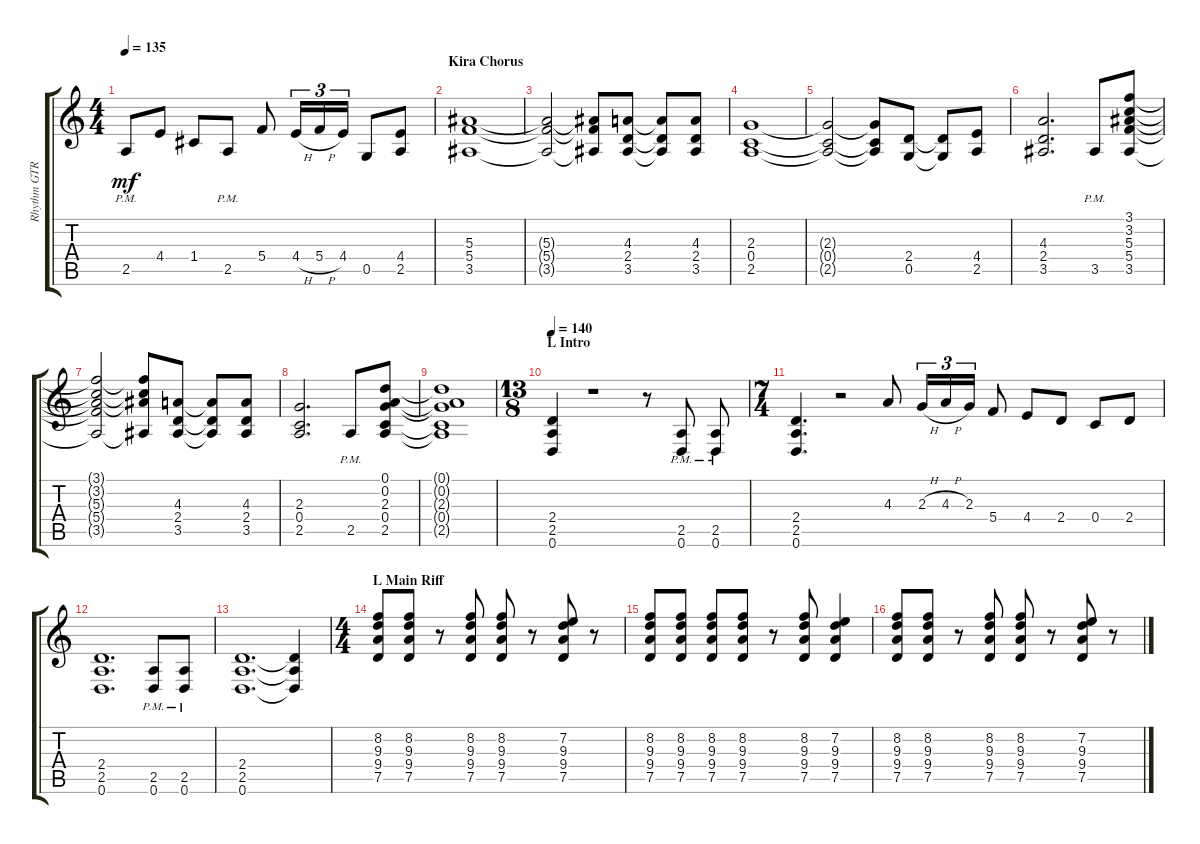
\track ("Rhythm GTR 2" "Rhythm GTR") {instrument distortionguitar}
\staff {score tabs}
\tuning (D4 A3 F3 C3 G2 D2) {hide}
\ts (4 4)
\tempo 135
\clef g2
\ks aminor
2.5{pm}.8{dy mf} 4.4.8 1.4.8 2.5{pm}.8 5.4.8 4.4{h}.16{tu (3 2)} 5.4{h}.16{tu (3 2)} 4.4.16{tu (3 2)} 0.5.8 (4.4 2.5).8 |
\section ("" "Kira Chorus")
(5.3 5.4 3.5).1 |
(5.3{t} 5.4{t} 3.5{t}).2 (5.3{t} 5.4{t} 3.5{t}).8 (4.3 2.4 3.5).8 (4.3{t} 2.4{t} 3.5{t}).8 (4.3 2.4 3.5).8 |
(2.3 0.4 2.5).1 |
(2.3{t} 0.4{t} 2.5{t}).2 (2.3{t} 0.4{t} 2.5{t}).8 (2.4 0.5).8 (2.4{t} 0.5{t}).8 (4.4 2.5).8 |
(4.3 2.4 3.5).2{d} 3.5{pm}.8 (3.1 3.2 5.3 5.4 3.5).8 |
(3.1{t} 3.2{t} 5.3{t} 5.4{t} 3.5{t}).2 (3.1{t} 3.2{t} 5.3{t} 3.5{t}).8 (4.3 2.4 3.5).8 (4.3{t} 2.4{t} 3.5{t}).8 (4.3 2.4 3.5).8 |
(2.3 0.4 2.5).2{d} 2.5{pm}.8 (0.1 0.2 2.3 0.4 2.5).8 |
(0.1{t} 0.2{t} 2.3{t} 0.4{t} 2.5{t}).1 |
\ts (13 8)
\section ("" "L Intro")
\tempo 140
(2.4 2.5 0.6).4 r.1 r.8 (2.5{pm} 0.6{pm}).8 (2.5{pm} 0.6{pm}).8 |
\ts (7 4)
(2.4 2.5 0.6).4{d} r.2 4.3.8 2.3{h}.16{tu (3 2)} 4.3{h}.16{tu (3 2)} 2.3.16{tu (3 2)} 5.4.8 4.4.8 2.4.8 0.4.8 2.4.8 |
(2.4 2.5 0.6).1{d} (2.5{pm} 0.6{pm}).8 (2.5{pm} 0.6{pm}).8 |
(2.4 2.5 0.6).1{d} (2.4{t} 2.5{t} 0.6{t}).4 |
\ts (4 4)
\section ("" "L Main Riff")
(8.2 9.3 9.4 7.5).8 (8.2 9.3 9.4 7.5).8 r.8 (8.2 9.3 9.4 7.5).8 (8.2 9.3 9.4 7.5).8 r.8 (7.2 9.3 9.4 7.5).8 r.8 |
(8.2 9.3 9.4 7.5).8 (8.2 9.3 9.4 7.5).8 (8.2 9.3 9.4 7.5).8 (8.2 9.3 9.4 7.5).8 r.8 (8.2 9.3 9.4 7.5).8 (7.2 9.3 9.4 7.5).4 |
(8.2 9.3 9.4 7.5).8 (8.2 9.3 9.4 7.5).8 r.8 (8.2 9.3 9.4 7.5).8 (8.2 9.3 9.4 7.5).8 r.8 (7.2 9.3 9.4 7.5).8 r.8
